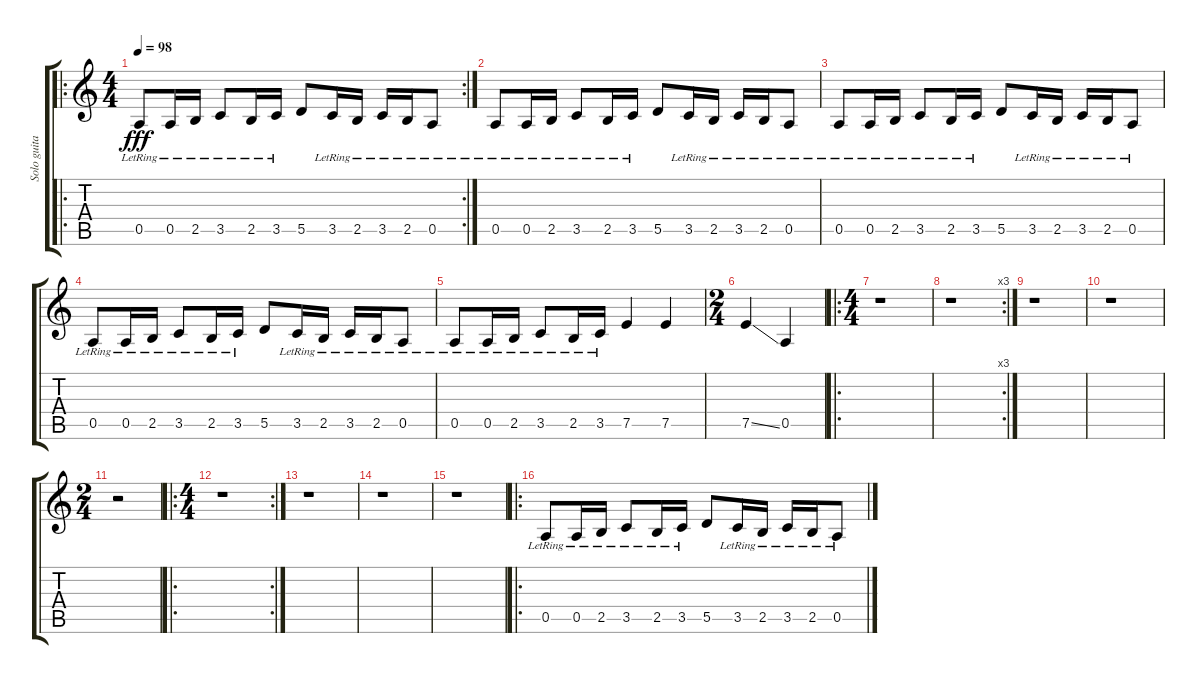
\track ("Solo guitar" "Solo guita") {instrument overdrivenguitar}
\staff {score tabs}
\tuning (E4 B3 G3 D3 A2 E2) {hide}
\ro
\rc 2
\ts (4 4)
\tempo 98
\clef g2
\ks c
0.5{lr}.8{dy fff volume 16 instrument overdrivenguitar} 0.5{lr}.16 2.5{lr}.16 3.5{lr}.8 2.5{lr}.16 3.5{lr}.16 5.5.8 3.5{lr}.16 2.5{lr}.16 3.5{lr}.16 2.5{lr}.16 0.5{lr}.8 |
0.5{lr}.8 0.5{lr}.16 2.5{lr}.16 3.5{lr}.8 2.5{lr}.16 3.5{lr}.16 5.5.8 3.5{lr}.16 2.5{lr}.16 3.5{lr}.16 2.5{lr}.16 0.5{lr}.8 |
0.5{lr}.8 0.5{lr}.16 2.5{lr}.16 3.5{lr}.8 2.5{lr}.16 3.5{lr}.16 5.5.8 3.5{lr}.16 2.5{lr}.16 3.5{lr}.16 2.5{lr}.16 0.5{lr}.8 |
0.5{lr}.8 0.5{lr}.16 2.5{lr}.16 3.5{lr}.8 2.5{lr}.16 3.5{lr}.16 5.5.8 3.5{lr}.16 2.5{lr}.16 3.5{lr}.16 2.5{lr}.16 0.5{lr}.8 |
0.5{lr}.8 0.5{lr}.16 2.5{lr}.16 3.5{lr}.8 2.5{lr}.16 3.5{lr}.16 7.5.4 7.5.4 |
\ts (2 4)
7.5{ss}.4 0.5.4 |
\ro
\ts (4 4)
r.1 |
\rc 3
r.1 |
r.1 |
r.1 |
\ts (2 4)
r.2 |
\ro
\rc 2
\ts (4 4)
r.1 |
r.1 |
r.1 |
r.1 |
\ro
0.5{lr}.8{volume 16} 0.5{lr}.16 2.5{lr}.16 3.5{lr}.8 2.5{lr}.16 3.5{lr}.16 5.5.8 3.5{lr}.16 2.5{lr}.16 3.5{lr}.16 2.5{lr}.16 0.5{lr}.8
